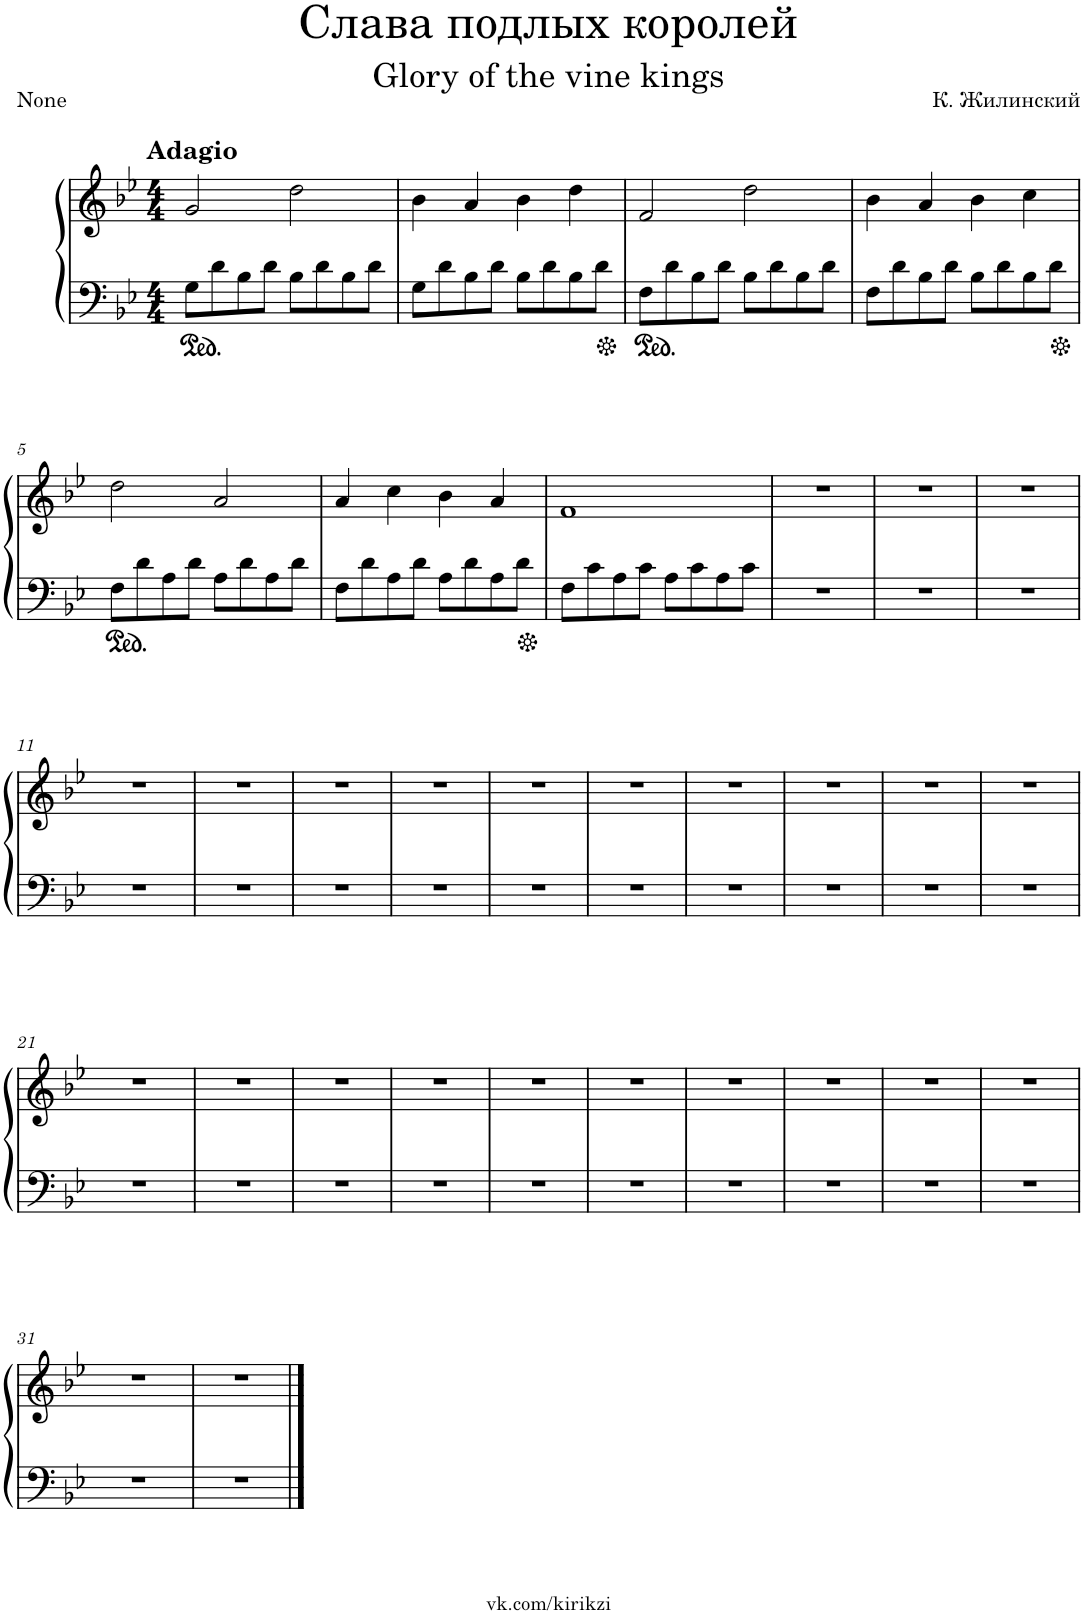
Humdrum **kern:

**kern	**kern
*part1	*part1
*staff2	*staff1
*I"Piano	*
*I'Pno.	*
*clefF4	*clefG2
*k[b-e-]	*k[b-e-]
*M4/4	*M4/4
=1	=1
!	!LO:TX:a:B:t=Adagio
8G\L	2g/
8d\	.
8B-\	.
8d\J	.
8B-\L	2dd\
8d\	.
8B-\	.
8d\J	.
=2	=2
8G\L	4b-\
8d\	.
8B-\	4a/
8d\J	.
8B-\L	4b-\
8d\	.
8B-\	4dd\
8d\J	.
=3	=3
8F\L	2f/
8d\	.
8B-\	.
8d\J	.
8B-\L	2dd\
8d\	.
8B-\	.
8d\J	.
=4	=4
8F\L	4b-\
8d\	.
8B-\	4a/
8d\J	.
8B-\L	4b-\
8d\	.
8B-\	4cc\
8d\J	.
!!LO:LB:g=z
=5	=5
8F\L	2dd\
8d\	.
8A\	.
8d\J	.
8A\L	2a/
8d\	.
8A\	.
8d\J	.
=6	=6
8F\L	4a/
8d\	.
8A\	4cc\
8d\J	.
8A\L	4b-\
8d\	.
8A\	4a/
8d\J	.
=7	=7
8F\L	1f
8c\	.
8A\	.
8c\J	.
8A\L	.
8c\	.
8A\	.
8c\J	.
=8	=8
1r	1r
=9	=9
1r	1r
=10	=10
1r	1r
!!LO:LB:g=z
=11	=11
1r	1r
=12	=12
1r	1r
=13	=13
1r	1r
=14	=14
1r	1r
=15	=15
1r	1r
=16	=16
1r	1r
=17	=17
1r	1r
=18	=18
1r	1r
=19	=19
1r	1r
=20	=20
1r	1r
!!LO:LB:g=z
=21	=21
1r	1r
=22	=22
1r	1r
=23	=23
1r	1r
=24	=24
1r	1r
=25	=25
1r	1r
=26	=26
1r	1r
=27	=27
1r	1r
=28	=28
1r	1r
=29	=29
1r	1r
=30	=30
1r	1r
!!LO:LB:g=z
=31	=31
1r	1r
=32	=32
1r	1r
==	==
*-	*-
